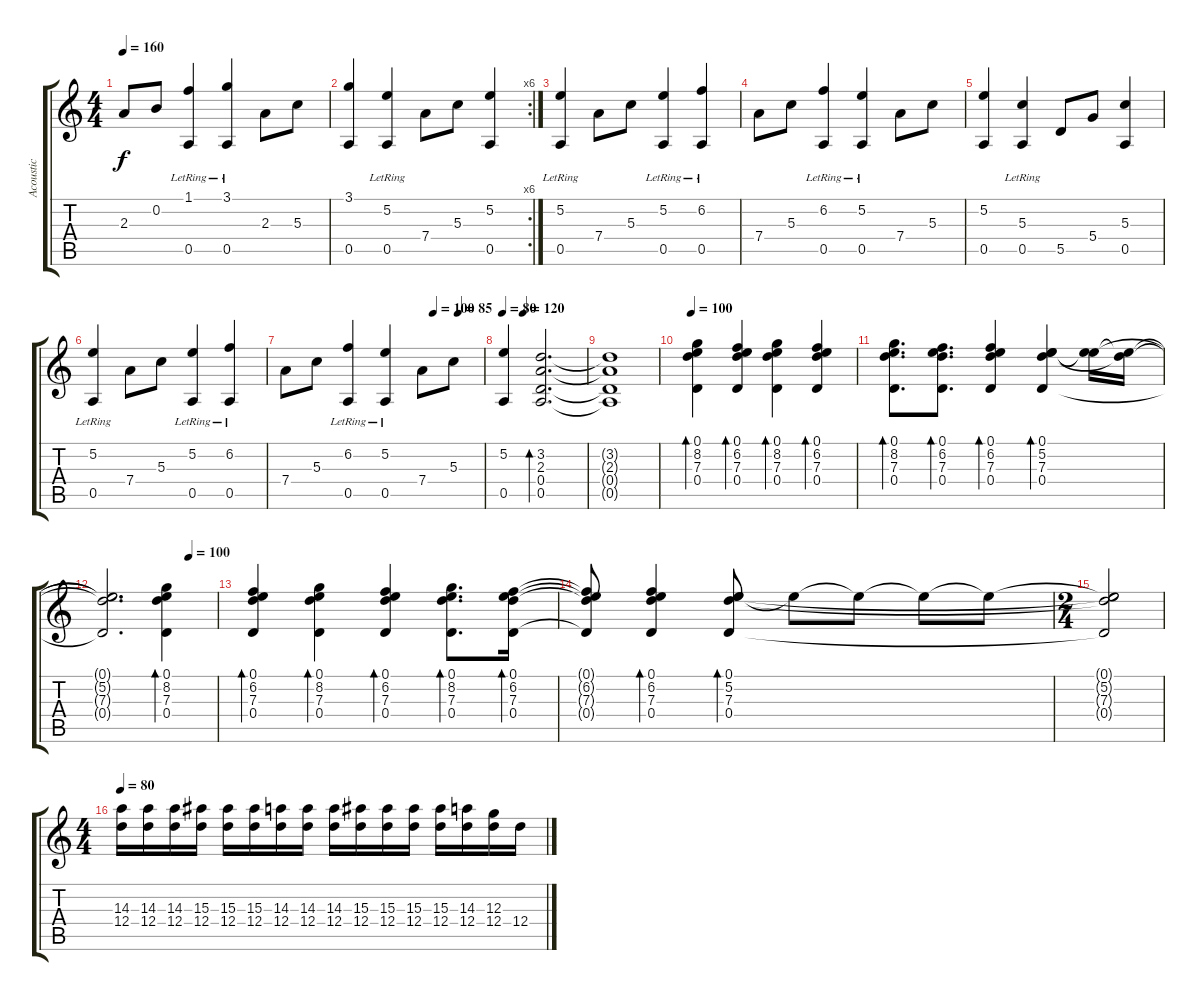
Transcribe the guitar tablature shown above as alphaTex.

\track ("Acoustic" "Acoustic") {instrument acousticguitarsteel}
\staff {score tabs}
\tuning (E4 B3 G3 D3 A2 E2) {hide}
\ts (4 4)
\tempo 160
\clef g2
\ks c
2.3.8{dy f} 0.2.8 (1.1{lr} 0.5).4 (3.1{lr} 0.5).4 2.3.8 5.3.8 |
\rc 6
(3.1 0.5).4 (5.2{lr} 0.5).4 7.4.8 5.3.8 (5.2 0.5).4 |
(5.2{lr} 0.5).4 7.4.8 5.3.8 (5.2{lr} 0.5).4 (6.2{lr} 0.5).4 |
7.4.8 5.3.8 (6.2{lr} 0.5).4 (5.2{lr} 0.5).4 7.4.8 5.3.8 |
(5.2 0.5).4 (5.3{lr} 0.5).4 5.5.8 5.4.8 (5.3 0.5).4 |
(5.2{lr} 0.5).4 7.4.8 5.3.8 (5.2{lr} 0.5).4 (6.2{lr} 0.5).4 |
\tempo (100 0.75)
\tempo (85 0.875)
7.4.8 5.3.8 (6.2{lr} 0.5).4 (5.2{lr} 0.5).4 7.4.8 5.3.8 |
\tempo 80
\tempo (120 0.25)
(5.2 0.5).4 (3.2 2.3 0.4 0.5).2{d bd 480} |
(3.2{t} 2.3{t} 0.4{t} 0.5{t}).1 |
\tempo 100
(0.1 8.2 7.3 0.4).4{bd 60} (0.1 6.2 7.3 0.4).4{bd 60} (0.1 8.2 7.3 0.4).4{bd 60} (0.1 6.2 7.3 0.4).4{bd 60} |
(0.1 8.2 7.3 0.4).8{d bd 60} (0.1 6.2 7.3 0.4).8{d bd 60} (0.1 6.2 7.3 0.4).4{bd 60} (0.1 5.2 7.3 0.4).4{bd 60} (0.1{t} 5.2{t}).16 (5.2{t} 7.3{t}).16 |
\tempo (100 0.75)
(0.1{t} 5.2{t} 7.3{t} 0.4{t}).2{d} (0.1 8.2 7.3 0.4).4{bd 60} |
(0.1 6.2 7.3 0.4).4{bd 60} (0.1 8.2 7.3 0.4).4{bd 60} (0.1 6.2 7.3 0.4).4{bd 60} (0.1 8.2 7.3 0.4).8{d bd 60} (0.1 6.2 7.3 0.4).16{bd 60} |
(0.1{t} 6.2{t} 7.3{t} 0.4{t}).8 (0.1 6.2 7.3 0.4).4{bd 60} (0.1 5.2 7.3 0.4).8{bd 60} 0.1{t}.8 0.1{t}.8 0.1{t}.8 0.1{t}.8 |
\ts (2 4)
(0.1{t} 5.2{t} 7.3{t} 0.4{t}).2 |
\ts (4 4)
\tempo 80
(14.3 12.4).16 (14.3 12.4).16 (14.3 12.4).16 (15.3 12.4).16 (15.3 12.4).16 (15.3 12.4).16 (14.3 12.4).16 (14.3 12.4).16 (14.3 12.4).16 (15.3 12.4).16 (15.3 12.4).16 (15.3 12.4).16 (15.3 12.4).16 (14.3 12.4).16 (12.3 12.4).16 12.4.16
